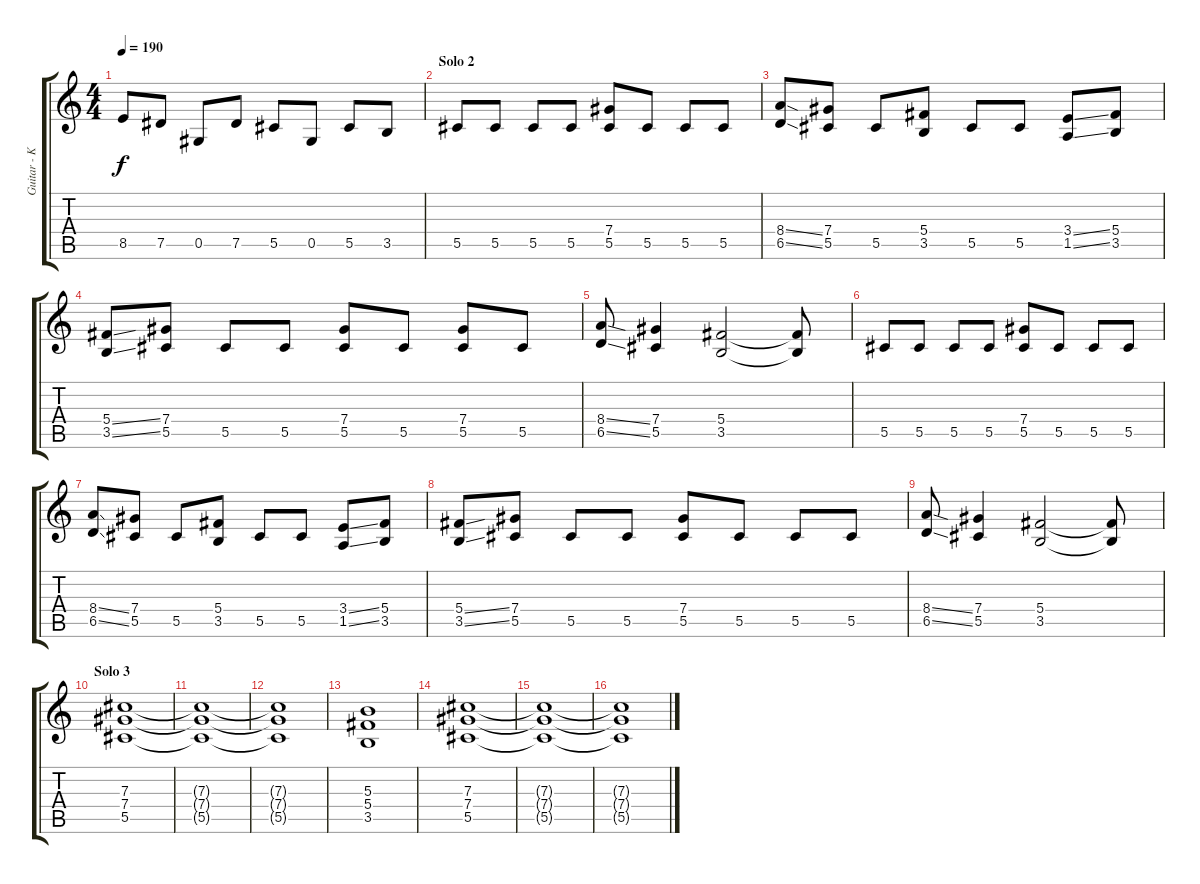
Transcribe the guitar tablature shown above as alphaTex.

\track ("Guitar - Kai Hansen" "Guitar - K") {instrument distortionguitar}
\staff {score tabs}
\tuning (Eb4 Bb3 Gb3 Db3 Ab2 Eb2) {hide}
\ts (4 4)
\tempo 190
\clef g2
\ks c
8.5.8{dy f} 7.5.8 0.5.8 7.5.8 5.5.8 0.5.8 5.5.8 3.5.8 |
\section ("" "Solo 2")
5.5.8 5.5.8 5.5.8 5.5.8 (7.4 5.5).8 5.5.8 5.5.8 5.5.8 |
(8.4{ss} 6.5{ss}).8 (7.4 5.5).8 5.5.8 (5.4 3.5).8 5.5.8 5.5.8 (3.4{ss} 1.5{ss}).8 (5.4 3.5).8 |
(5.4{ss} 3.5{ss}).8 (7.4 5.5).8 5.5.8 5.5.8 (7.4 5.5).8 5.5.8 (7.4 5.5).8 5.5.8 |
(8.4{ss} 6.5{ss}).8 (7.4 5.5).4 (5.4 3.5).2 (5.4{t} 3.5{t}).8 |
5.5.8 5.5.8 5.5.8 5.5.8 (7.4 5.5).8 5.5.8 5.5.8 5.5.8 |
(8.4{ss} 6.5{ss}).8 (7.4 5.5).8 5.5.8 (5.4 3.5).8 5.5.8 5.5.8 (3.4{ss} 1.5{ss}).8 (5.4 3.5).8 |
(5.4{ss} 3.5{ss}).8 (7.4 5.5).8 5.5.8 5.5.8 (7.4 5.5).8 5.5.8 5.5.8 5.5.8 |
(8.4{ss} 6.5{ss}).8 (7.4 5.5).4 (5.4 3.5).2 (5.4{t} 3.5{t}).8 |
\section ("" "Solo 3")
(7.3 7.4 5.5).1 |
(7.3{t} 7.4{t} 5.5{t}).1 |
(7.3{t} 7.4{t} 5.5{t}).1 |
(5.3 5.4 3.5).1 |
(7.3 7.4 5.5).1 |
(7.3{t} 7.4{t} 5.5{t}).1 |
(7.3{t} 7.4{t} 5.5{t}).1
